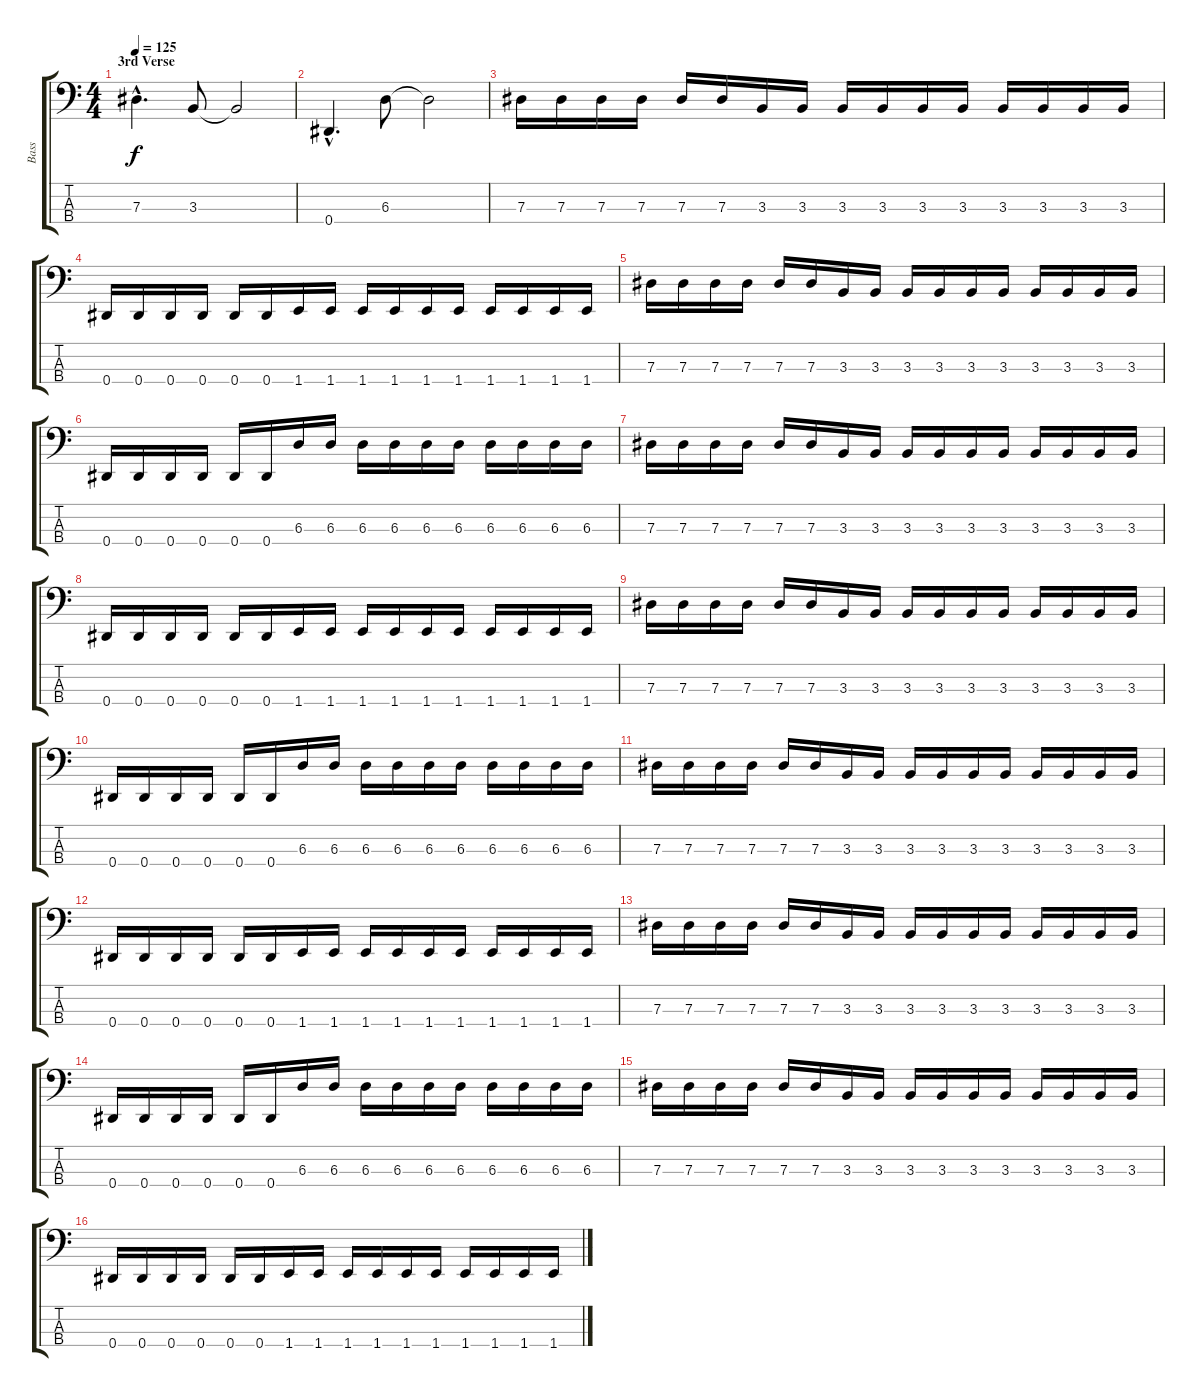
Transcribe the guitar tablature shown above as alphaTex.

\track ("Bass" "Bass") {instrument electricbasspick}
\staff {score tabs}
\tuning (Gb2 Db2 Ab1 Eb1) {hide}
\ts (4 4)
\section ("" "3rd Verse")
\tempo 125
\clef f4
\ks c
7.3{hac}.4{d dy f} 3.3.8 3.3{t}.2 |
0.4{hac}.4{d} 6.3.8 6.3{t}.2 |
7.3.16 7.3.16 7.3.16 7.3.16 7.3.16 7.3.16 3.3.16 3.3.16 3.3.16 3.3.16 3.3.16 3.3.16 3.3.16 3.3.16 3.3.16 3.3.16 |
0.4.16 0.4.16 0.4.16 0.4.16 0.4.16 0.4.16 1.4.16 1.4.16 1.4.16 1.4.16 1.4.16 1.4.16 1.4.16 1.4.16 1.4.16 1.4.16 |
7.3.16 7.3.16 7.3.16 7.3.16 7.3.16 7.3.16 3.3.16 3.3.16 3.3.16 3.3.16 3.3.16 3.3.16 3.3.16 3.3.16 3.3.16 3.3.16 |
0.4.16 0.4.16 0.4.16 0.4.16 0.4.16 0.4.16 6.3.16 6.3.16 6.3.16 6.3.16 6.3.16 6.3.16 6.3.16 6.3.16 6.3.16 6.3.16 |
7.3.16 7.3.16 7.3.16 7.3.16 7.3.16 7.3.16 3.3.16 3.3.16 3.3.16 3.3.16 3.3.16 3.3.16 3.3.16 3.3.16 3.3.16 3.3.16 |
0.4.16 0.4.16 0.4.16 0.4.16 0.4.16 0.4.16 1.4.16 1.4.16 1.4.16 1.4.16 1.4.16 1.4.16 1.4.16 1.4.16 1.4.16 1.4.16 |
7.3.16 7.3.16 7.3.16 7.3.16 7.3.16 7.3.16 3.3.16 3.3.16 3.3.16 3.3.16 3.3.16 3.3.16 3.3.16 3.3.16 3.3.16 3.3.16 |
0.4.16 0.4.16 0.4.16 0.4.16 0.4.16 0.4.16 6.3.16 6.3.16 6.3.16 6.3.16 6.3.16 6.3.16 6.3.16 6.3.16 6.3.16 6.3.16 |
7.3.16 7.3.16 7.3.16 7.3.16 7.3.16 7.3.16 3.3.16 3.3.16 3.3.16 3.3.16 3.3.16 3.3.16 3.3.16 3.3.16 3.3.16 3.3.16 |
0.4.16 0.4.16 0.4.16 0.4.16 0.4.16 0.4.16 1.4.16 1.4.16 1.4.16 1.4.16 1.4.16 1.4.16 1.4.16 1.4.16 1.4.16 1.4.16 |
7.3.16 7.3.16 7.3.16 7.3.16 7.3.16 7.3.16 3.3.16 3.3.16 3.3.16 3.3.16 3.3.16 3.3.16 3.3.16 3.3.16 3.3.16 3.3.16 |
0.4.16 0.4.16 0.4.16 0.4.16 0.4.16 0.4.16 6.3.16 6.3.16 6.3.16 6.3.16 6.3.16 6.3.16 6.3.16 6.3.16 6.3.16 6.3.16 |
7.3.16 7.3.16 7.3.16 7.3.16 7.3.16 7.3.16 3.3.16 3.3.16 3.3.16 3.3.16 3.3.16 3.3.16 3.3.16 3.3.16 3.3.16 3.3.16 |
0.4.16 0.4.16 0.4.16 0.4.16 0.4.16 0.4.16 1.4.16 1.4.16 1.4.16 1.4.16 1.4.16 1.4.16 1.4.16 1.4.16 1.4.16 1.4.16
